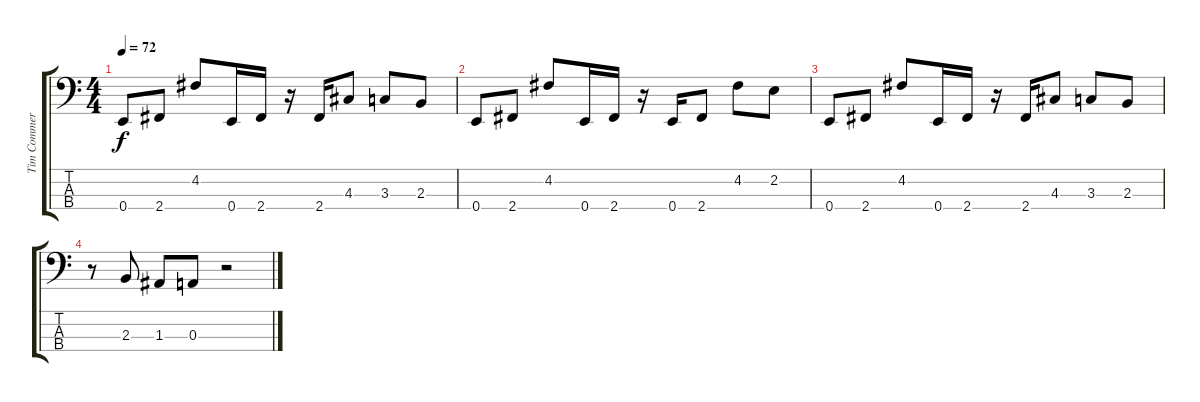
\track ("Tim Commerford (Bass)" "Tim Commer") {instrument electricbasspick}
\staff {score tabs}
\tuning (G2 D2 A1 E1) {hide}
\ts (4 4)
\tempo 72
\clef f4
\ks c
0.4.8{dy f} 2.4.8 4.2.8 0.4.16 2.4.16 r.16 2.4.16 4.3.8 3.3.8 2.3.8 |
0.4.8 2.4.8 4.2.8 0.4.16 2.4.16 r.16 0.4.16 2.4.8 4.2.8 2.2.8 |
0.4.8 2.4.8 4.2.8 0.4.16 2.4.16 r.16 2.4.16 4.3.8 3.3.8 2.3.8 |
r.8 2.3.8 1.3.8 0.3.8 r.2
